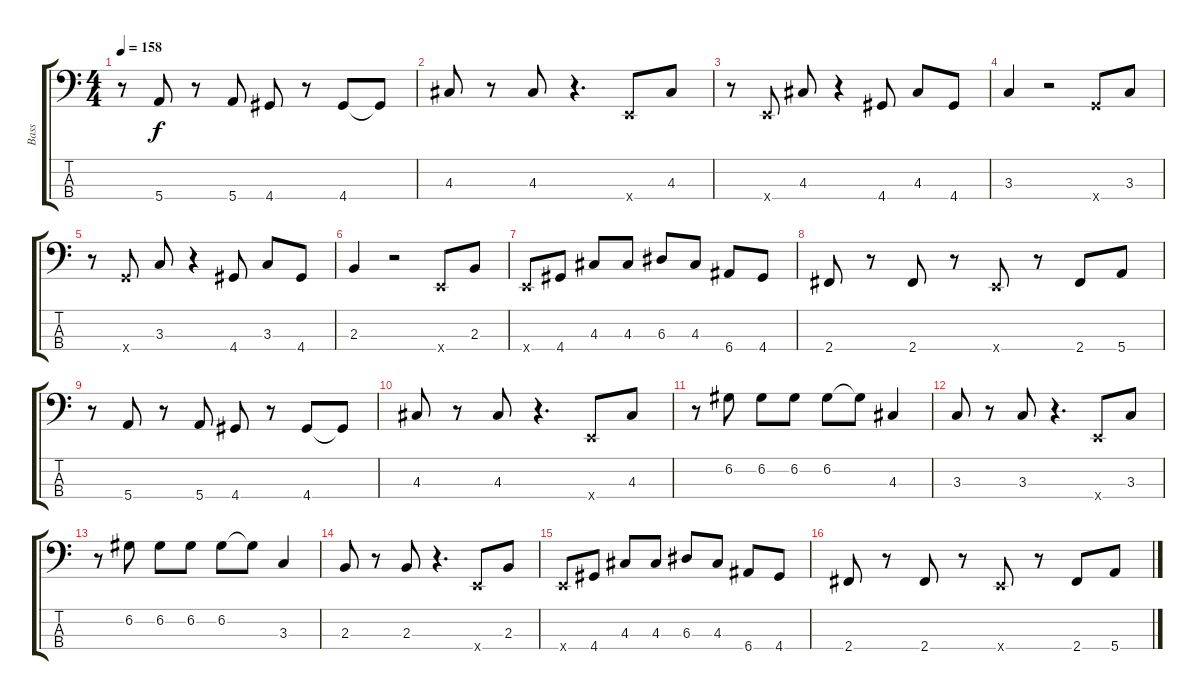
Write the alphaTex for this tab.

\track ("Bass" "Bass") {instrument electricbassfinger}
\staff {score tabs}
\tuning (G2 D2 A1 E1) {hide}
\ts (4 4)
\tempo 158
\clef f4
\ks c
r.8{dy f} 5.4.8 r.8 5.4.8 4.4.8 r.8 4.4.8 4.4{t}.8 |
4.3.8 r.8 4.3.8 r.4{d} 0.4{x}.8 4.3.8 |
r.8 0.4{x}.8 4.3.8 r.4 4.4.8 4.3.8 4.4.8 |
3.3.4 r.2 3.4{x}.8 3.3.8 |
r.8 3.4{x}.8 3.3.8 r.4 4.4.8 3.3.8 4.4.8 |
2.3.4 r.2 0.4{x}.8 2.3.8 |
0.4{x}.8 4.4.8 4.3.8 4.3.8 6.3.8 4.3.8 6.4.8 4.4.8 |
2.4.8 r.8 2.4.8 r.8 0.4{x}.8 r.8 2.4.8 5.4.8 |
r.8 5.4.8 r.8 5.4.8 4.4.8 r.8 4.4.8 4.4{t}.8 |
4.3.8 r.8 4.3.8 r.4{d} 0.4{x}.8 4.3.8 |
r.8 6.2.8 6.2.8 6.2.8 6.2.8 6.2{t}.8 4.3.4 |
3.3.8 r.8 3.3.8 r.4{d} 0.4{x}.8 3.3.8 |
r.8 6.2.8 6.2.8 6.2.8 6.2.8 6.2{t}.8 3.3.4 |
2.3.8 r.8 2.3.8 r.4{d} 0.4{x}.8 2.3.8 |
0.4{x}.8 4.4.8 4.3.8 4.3.8 6.3.8 4.3.8 6.4.8 4.4.8 |
2.4.8 r.8 2.4.8 r.8 0.4{x}.8 r.8 2.4.8 5.4.8
